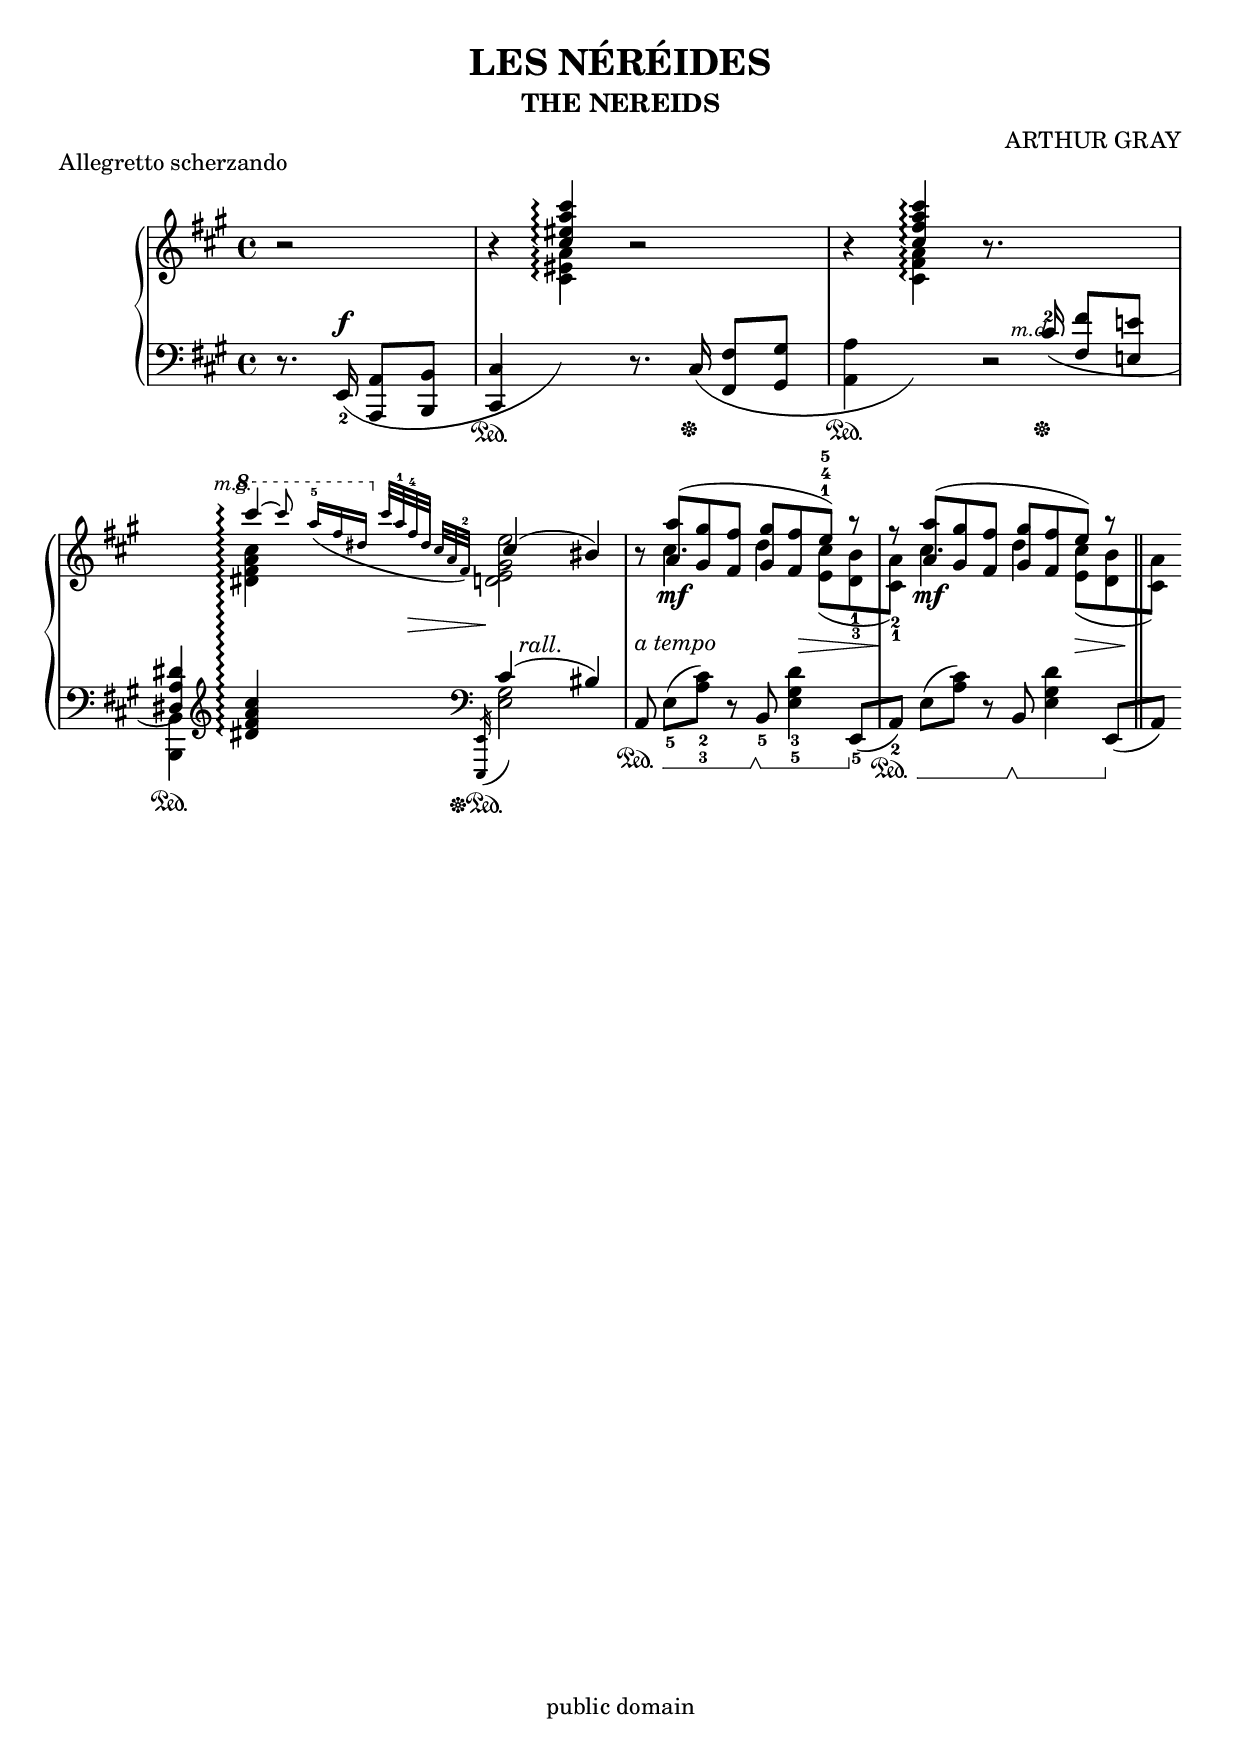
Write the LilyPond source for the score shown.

\version "2.6.0"

\header {
    composer = "ARTHUR GRAY"
    title = "LES NÉRÉIDES"
    subtitle = "THE NEREIDS"
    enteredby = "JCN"
    piece = "Allegretto scherzando"
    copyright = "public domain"
}

%{

Nastiest piece of competition at
http://www.orphee.com/comparison/study.html, see
http://www.orphee.com/comparison/gray.pdf

Lines that contain tweaks (10 currently, not counting reverts) are
marked with %tweak

possibly more impressive to render without tweaks?

  grep -v tweak input/les-nereides.ly >> lnnt.ly
  lilypond lnnt.ly

%}

treble = \new Voice \relative c''{
    \key a \major
    r2
    | %2
    \stemUp
    r4 <cis eis a cis>\arpeggio r2
    | %3
    r4 <cis fis a cis>\arpeggio r8.

    \change Staff=bass

    \once\override TextScript  #'extra-offset = #'(-3 . -4) %tweak
    
    cis,16^2(^\markup {\small \italic "m.d." }\sustainUp
    <fis fis,>8 <e! e,!>
    | %4
    <dis, a' dis>4)\sustainDown
    
    \change Staff=treble
    
    \slurUp
    \set PianoStaff.connectArpeggios = ##t

    #(set-octavation 1)

    \once\override TextScript  #'extra-offset = #'(-3 . -2) %tweak
	    
    \tieUp
    cis''''4^\markup { \small \italic "m.g." }\arpeggio~
    \grace {
        cis8
	\revert Stem #'direction
	
	a16[-5_( fis dis]
	#(set-octavation 0)
	
	cis32[ a-1 fis-4 dis]   cis[ a  fis)-2]
				% the small grace in lower staff comes after us
	s32
    }


    \stemUp
    cis'4( bis)

    | %5
    r8 <a' a,>8(\mf <gis gis,> <fis fis,>
    
    % \fingerUp
    \override Fingering  #'direction = #UP
    
    <gis gis,> <fis fis,> e)-1-4-5 r

    | %6
    r <a a,>8(\mf <gis gis,> <fis fis,>
    <gis gis,> <fis fis,>  e) r
    
    | %7
    \bar "||"
}

trebleTwo = \new Voice \relative c''{
    \stemDown
    \slurDown
    % \fingerDown
    \override Fingering  #'direction = #DOWN
    s2
    | %1
    s1*2
    | %4
    s4
    <cis' a fis dis>4\arpeggio
    <e, gis, e d!>2
    | %5
    s8 cis4. d4
    % fair to count as one tweak?
    \override Fingering #'add-stem-support = ##t %tweak
    \override Fingering #'padding = #0.15
    \override Fingering #'slur-padding = #0.1
    <cis e,>8[( <d,_3 b'_1>
    | %6
    <cis_1 a'_2>)] cis'4. d4 
    <cis e,>8[( <b d,>
    | %7
    <a cis,>)]
}

bass = \new Voice \relative c{
    \partial 2
    \key a \major
    
    \slurDown
    \dynamicUp

    r8. e,16(\f_2 <a a,>8[ <b b,>]
    | %2
    \override Staff.SustainPedalLineSpanner #'staff-padding = #5 %tweak
			   
    <cis cis,>4\sustainDown
    \change Staff=treble
    \stemDown
    <a'' eis cis>4)\arpeggio
    
    \change Staff=bass
    \stemNeutral
    
    r8. cis,,16(\sustainUp <fis fis,>8 <gis gis,>
    
    | %3
%    \once \override Stem  #'length = #6 %tweak
    <a a,>4\sustainDown
    \change Staff=treble
			
    \stemNeutral
    \stemDown    
    <a' fis cis>)\arpeggio
    \change Staff=bass
    \stemNeutral
    r2
    
    | %4
    \stemDown
    <b,, b,>4
    \clef treble
    \stemNeutral
    <<
        %urg: staff-change: ! on dis
        <cis'' a fis dis!>\arpeggio
    >>
    
    \grace {
	\override Stem  #'stroke-style = #"grace"
  
        s8
        s16 s s
 	s32 s s
	s s s
	\clef bass
	<e,,, e,>32(\sustainUp\sustainDown
    
	\revert Stem #'stroke-style
    }
    <gis' e>2)
    
    | %5
    \slurUp
    
    % \fingerDown
    \override Fingering  #'direction = #DOWN

			   
    \override Staff.SustainPedalLineSpanner #'staff-padding = #3.5 %tweak
    \set Staff.pedalSustainStyle = #'mixed
    %%a,8 e'[-5(<a-2 cis-3>])

			   
    a,8\sustainDown e'[-5(<a cis>])-2-3
    %%r b,-5 <e-3 gis-5 d'>4
    r b,-5\sustainUp\sustainDown <e gis d'>4-3-5
    \slurNeutral
    e,8[-5(\sustainUp
    
    | %6
    a)-2]\sustainDown
    \slurUp
    e'[(<a cis>)] r b,\sustainUp\sustainDown <e gis d'>4
    \slurNeutral
    e,8[(\sustainUp
    
    | %7
    a)]
}

bassTwo = \new Voice \relative c{
    \skip 2
    \skip 1*2
    \skip 2

    \stemUp
    \slurUp

    cis'4( bis)
}

middleDynamics = {
    \override Dynamics.TextScript  #'padding = #-1 %tweak
    s2
    s1*2
    | %4
    s2
    \grace {
	s8
	s16 s s
	s32 s
	\once\override Dynamics.Hairpin  #'extra-offset = #'(0 . 2) %tweak
	s\> s
	s32 s s s\!
    
    }
    \fatText
    s32 s-"rall." s s s8 s4
    \emptyText
    | %5
    s2-"a tempo" s8
    \once\override Dynamics.Hairpin  #'extra-offset = #'(1 . 0) %tweak
    s \> s s
    | %6 
    s8\!
    s2 s8 s\> s
    | %7
    s8\!
}

theScore = \score{
    \context PianoStaff <<
        \context Staff = "treble" <<
	    \treble
	    \trebleTwo
        >>
	\new Dynamics <<
	    \middleDynamics
	>>
        \context Staff = "bass" <<
	    \clef bass
	    \bass
	    \bassTwo
        >>
    >>
    \layout {
	\context {
	    \Score
	    pedalSustainStrings = #'("Ped." "*Ped." "*")
	    \remove Bar_number_engraver
        }
	\context {
	    \type "Engraver_group"
	    \name Dynamics
	    \consists "Output_property_engraver"
	    minimumVerticalExtent = #'(-1 . 1)

	    \consists "Script_engraver"
	    \consists "Dynamic_engraver"
	    \consists "Text_engraver"

	    %%\override TextScript #'font-size = #1
	    \override TextScript #'font-shape = #'italic

	    \consists "Skip_event_swallow_translator"

	    \consists "Axis_group_engraver"
    	}

	\context {
	    \PianoStaff
	    \accepts Dynamics
	    \override VerticalAlignment #'forced-distance = #7
        }
    }
}
			   
\book{
    \score { \theScore }
}
    
%%% Local variables:
%%% coding: utf-8
%%% LilyPond-indent-level:2
%%% End:

